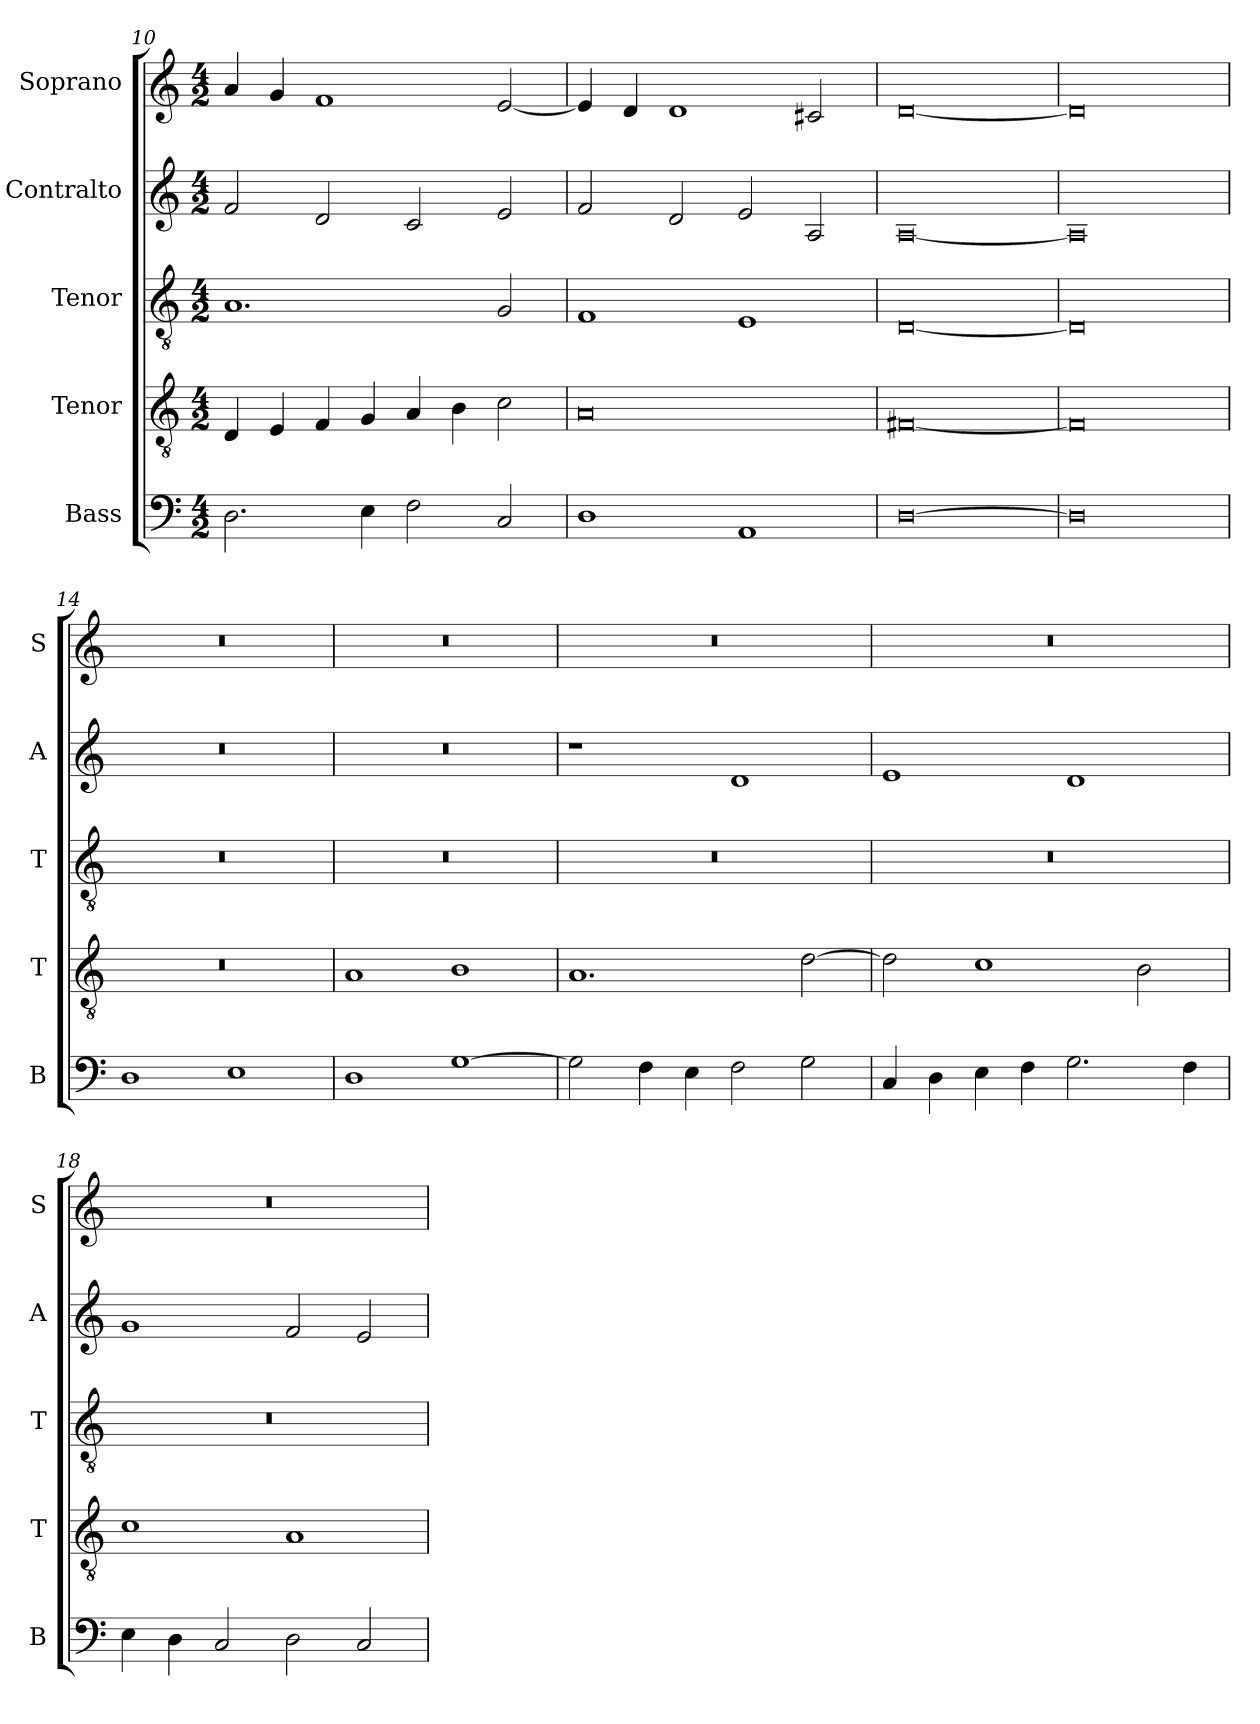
**kern	**kern	**kern	**kern	**kern
*part5	*part4	*part3	*part2	*part1
*staff5	*staff4	*staff3	*staff2	*staff1
*I"Bass	*I"Tenor	*I"Tenor	*I"Contralto	*I"Soprano
*I'B	*I'T	*I'T	*I'A	*I'S
*clefF4	*clefGv2	*clefGv2	*clefG2	*clefG2
*k[]	*k[]	*k[]	*k[]	*k[]
*D:dor	*D:dor	*D:dor	*D:dor	*D:dor
*M4/2	*M4/2	*M4/2	*M4/2	*M4/2
=10	=10	=10	=10	=10
2.D	4D	1.A	2f	4a
.	4E	.	.	4g
.	4F	.	2d	1f
4E	4G	.	.	.
2F	4A	.	2c	.
.	4B	.	.	.
2C	2c	2G	2e	[2e
=11	=11	=11	=11	=11
1D	0A	1F	2f	4e]
.	.	.	.	4d
.	.	.	2d	1d
1AA	.	1E	2e	.
.	.	.	2A	2c#X
=12	=12	=12	=12	=12
[0D	[0F#X	[0D	[0A	[0d
=13	=13	=13	=13	=13
0D]	0F#]	0D]	0A]	0d]
=14	=14	=14	=14	=14
1D	0r	0r	0r	0r
1E	.	.	.	.
=15	=15	=15	=15	=15
1D	1A	0r	0r	0r
[1G	1B	.	.	.
=16	=16	=16	=16	=16
2G]	1.A	0r	1r	0r
4F	.	.	.	.
4E	.	.	.	.
2F	.	.	1d	.
2G	[2d	.	.	.
=17	=17	=17	=17	=17
4C	2d]	0r	1e	0r
4D	.	.	.	.
4E	1c	.	.	.
4F	.	.	.	.
2.G	.	.	1d	.
.	2B	.	.	.
4F	.	.	.	.
=18	=18	=18	=18	=18
4E	1c	0r	1g	0r
4D	.	.	.	.
2C	.	.	.	.
2D	1A	.	2f	.
2C	.	.	2e	.
=	=	=	=	=
*-	*-	*-	*-	*-
